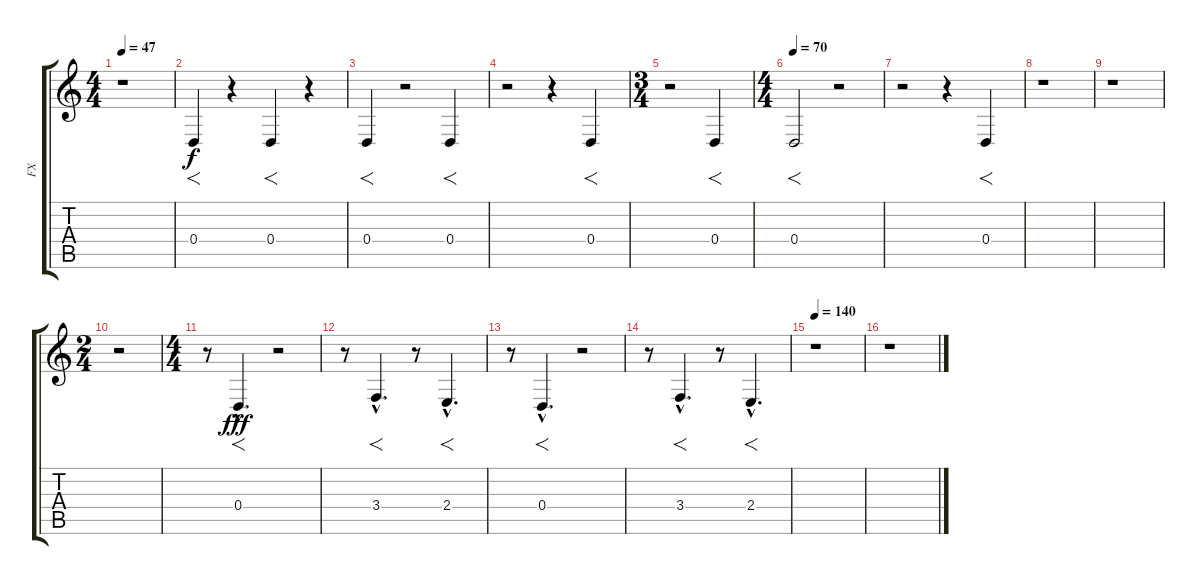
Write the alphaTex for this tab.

\track ("FX" "FX") {instrument fx1rain}
\staff {score tabs}
\tuning (E4 B3 G3 D3 A2 D2) {hide}
\ts (4 4)
\tempo 47
\clef g2
\ks c
r.1{dy f instrument fx1rain} |
0.4.4{f} r.4 0.4.4{f} r.4 |
0.4.4{f} r.2 0.4.4{f} |
r.2 r.4 0.4.4{f} |
\ts (3 4)
r.2 0.4.4{f} |
\ts (4 4)
\tempo 70
0.4.2{f} r.2 |
r.2 r.4 0.4.4{f} |
r.1 |
r.1 |
\ts (2 4)
r.2 |
\ts (4 4)
r.8 0.4{hac}.4{f d dy fff} r.2 |
r.8 3.4{hac}.4{f d} r.8 2.4{hac}.4{f d} |
r.8 0.4{hac}.4{f d} r.2 |
r.8 3.4{hac}.4{f d} r.8 2.4{hac}.4{f d} |
\tempo 140
r.1 |
r.1
